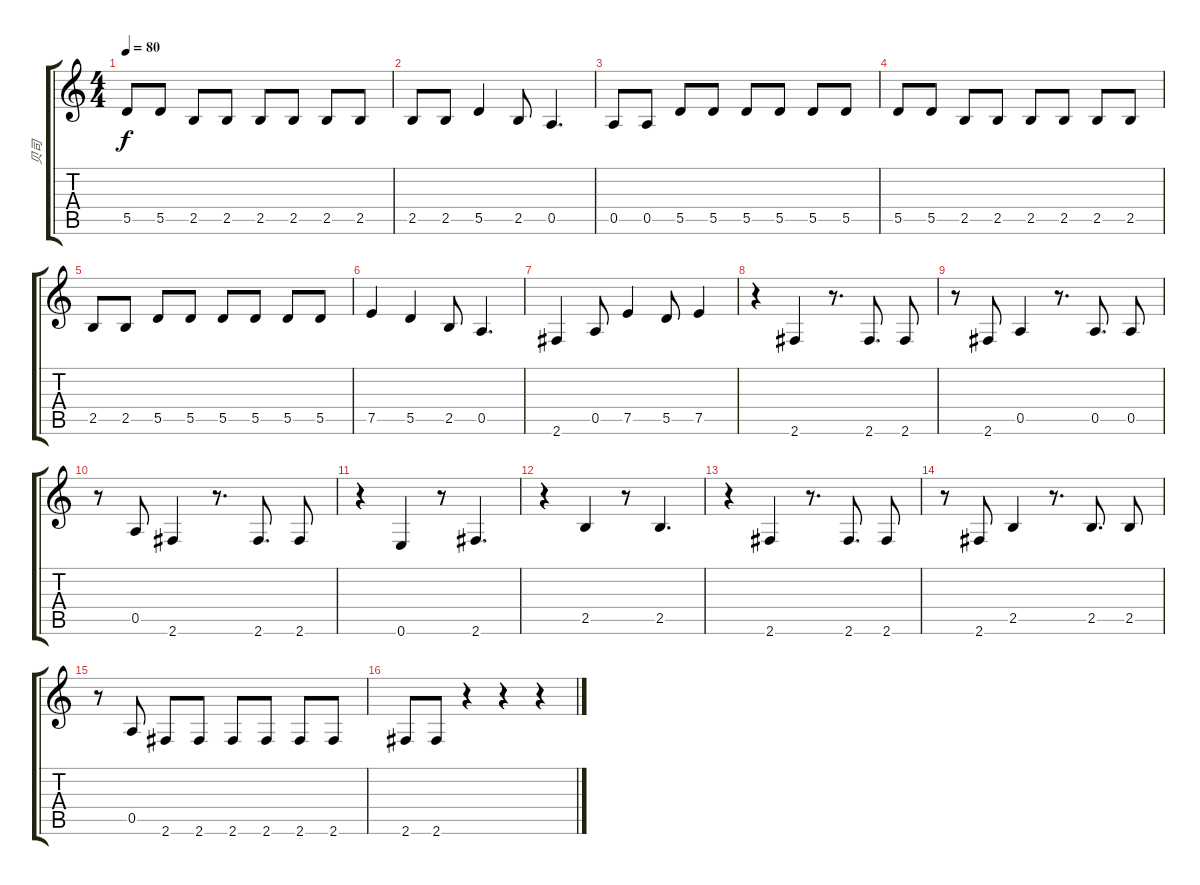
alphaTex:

\track ("贝司" "贝司") {instrument electricbassfinger}
\staff {score tabs}
\tuning (E4 B3 G3 D3 A2 E2) {hide}
\ts (4 4)
\tempo 80
\clef g2
\ks c
5.5.8{dy f} 5.5.8 2.5.8 2.5.8 2.5.8 2.5.8 2.5.8 2.5.8 |
2.5.8 2.5.8 5.5.4 2.5.8 0.5.4{d} |
0.5.8 0.5.8 5.5.8 5.5.8 5.5.8 5.5.8 5.5.8 5.5.8 |
5.5.8 5.5.8 2.5.8 2.5.8 2.5.8 2.5.8 2.5.8 2.5.8 |
2.5.8 2.5.8 5.5.8 5.5.8 5.5.8 5.5.8 5.5.8 5.5.8 |
7.5.4 5.5.4 2.5.8 0.5.4{d} |
2.6.4 0.5.8 7.5.4 5.5.8 7.5.4 |
r.4 2.6.4 r.8{d} 2.6.8{d} 2.6.8 |
r.8 2.6.8 0.5.4 r.8{d} 0.5.8{d} 0.5.8 |
r.8 0.5.8 2.6.4 r.8{d} 2.6.8{d} 2.6.8 |
r.4 0.6.4 r.8 2.6.4{d} |
r.4 2.5.4 r.8 2.5.4{d} |
r.4 2.6.4 r.8{d} 2.6.8{d} 2.6.8 |
r.8 2.6.8 2.5.4 r.8{d} 2.5.8{d} 2.5.8 |
r.8 0.5.8 2.6.8 2.6.8 2.6.8 2.6.8 2.6.8 2.6.8 |
2.6.8 2.6.8 r.4 r.4 r.4
